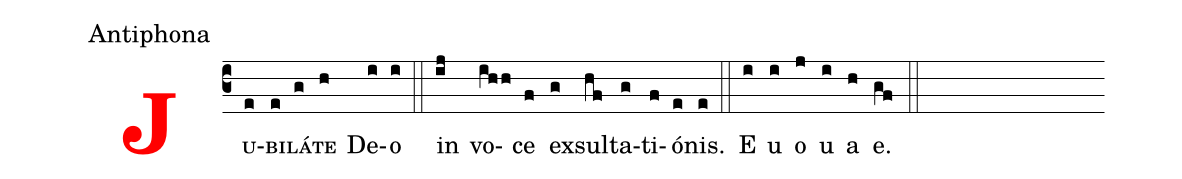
office-part: Antiphona;
%%
<v>\bf\textcolor{red}{J}</v><v>\sc{u}</v>(c3e)<v>\sc{bi}</v>(e)<v>\sc{lá}</v>(g)<v>\sc{te}</v>(h) De(i)o(i) (::)
in(ij) vo(ihh)ce(f) ex(g)sul(hf)ta(g)ti(f)ó(e)nis.(e)
(::)  E(i) u(i) o(j) u(i) a(h) e.(gf) (::)
